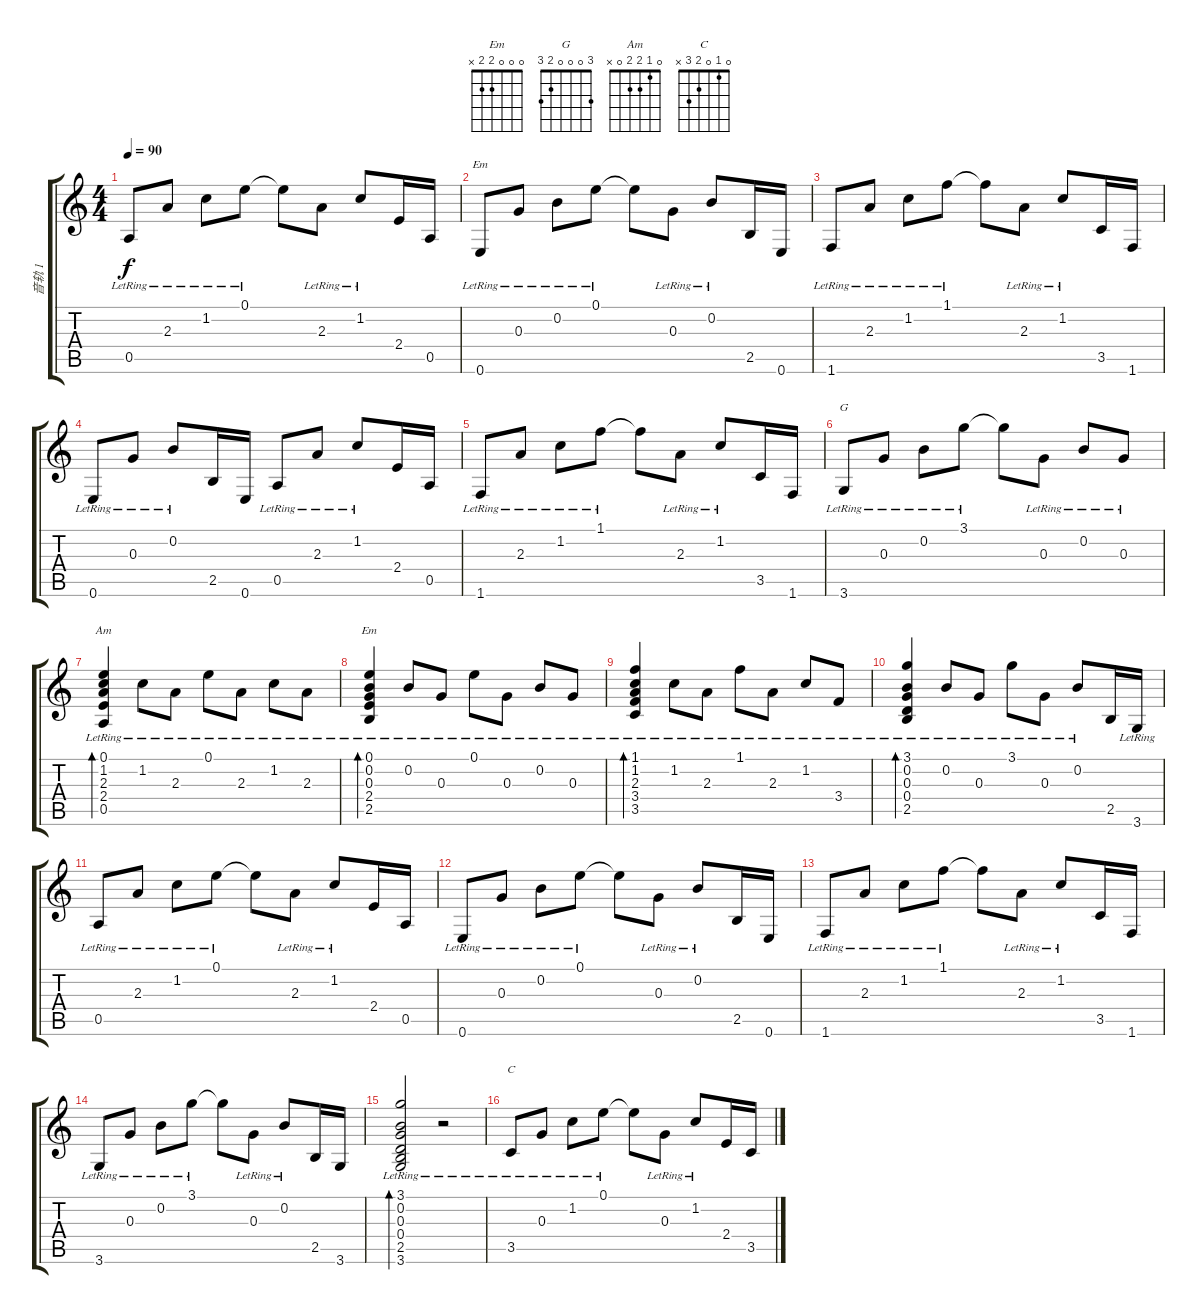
\track ("音轨 1" "音轨 1") {instrument acousticguitarsteel}
\staff {score tabs}
\tuning (E4 B3 G3 D3 A2 E2) {hide}
\chord ("Em" 0 0 0 2 2 0)
\chord ("G" 3 0 0 0 2 3)
\chord ("Am" 0 1 2 2 0 x)
\chord ("Em" 0 0 0 2 2 x)
\chord ("C" 0 1 0 2 3 x)
\ts (4 4)
\tempo 90
\clef g2
\ks c
0.5{lr}.8{dy f} 2.3{lr}.8 1.2{lr}.8 0.1{lr}.8 0.1{t}.8 2.3{lr}.8 1.2{lr}.8 2.4.16 0.5.16 |
0.6{lr}.8{ch "Em"} 0.3{lr}.8 0.2{lr}.8 0.1{lr}.8 0.1{t}.8 0.3{lr}.8 0.2{lr}.8 2.5.16 0.6.16 |
1.6{lr}.8 2.3{lr}.8 1.2{lr}.8 1.1{lr}.8 1.1{t}.8 2.3{lr}.8 1.2{lr}.8 3.5.16 1.6.16 |
0.6{lr}.8 0.3{lr}.8 0.2{lr}.8 2.5.16 0.6.16 0.5{lr}.8 2.3{lr}.8 1.2{lr}.8 2.4.16 0.5.16 |
1.6{lr}.8 2.3{lr}.8 1.2{lr}.8 1.1{lr}.8 1.1{t}.8 2.3{lr}.8 1.2{lr}.8 3.5.16 1.6.16 |
3.6{lr}.8{ch "G"} 0.3{lr}.8 0.2{lr}.8 3.1{lr}.8 3.1{t}.8 0.3{lr}.8 0.2{lr}.8 0.3{lr}.8 |
(0.1{lr} 1.2{lr} 2.3{lr} 2.4{lr} 0.5{lr}).4{bd 480 ch "Am"} 1.2{lr}.8 2.3{lr}.8 0.1{lr}.8 2.3{lr}.8 1.2{lr}.8 2.3{lr}.8 |
(0.1{lr} 0.2{lr} 0.3{lr} 2.4{lr} 2.5{lr}).4{bd 480 ch "Em"} 0.2{lr}.8 0.3{lr}.8 0.1{lr}.8 0.3{lr}.8 0.2{lr}.8 0.3{lr}.8 |
(1.1{lr} 1.2{lr} 2.3{lr} 3.4{lr} 3.5{lr}).4{bd 480} 1.2{lr}.8 2.3{lr}.8 1.1{lr}.8 2.3{lr}.8 1.2{lr}.8 3.4{lr}.8 |
(3.1{lr} 0.2{lr} 0.3{lr} 0.4{lr} 2.5{lr}).4{bd 480} 0.2{lr}.8 0.3{lr}.8 3.1{lr}.8 0.3{lr}.8 0.2{lr}.8 2.5.16 3.6{lr}.16 |
0.5{lr}.8 2.3{lr}.8 1.2{lr}.8 0.1{lr}.8 0.1{t}.8 2.3{lr}.8 1.2{lr}.8 2.4.16 0.5.16 |
0.6{lr}.8 0.3{lr}.8 0.2{lr}.8 0.1{lr}.8 0.1{t}.8 0.3{lr}.8 0.2{lr}.8 2.5.16 0.6.16 |
1.6{lr}.8 2.3{lr}.8 1.2{lr}.8 1.1{lr}.8 1.1{t}.8 2.3{lr}.8 1.2{lr}.8 3.5.16 1.6.16 |
3.6{lr}.8 0.3{lr}.8 0.2{lr}.8 3.1{lr}.8 3.1{t}.8 0.3{lr}.8 0.2{lr}.8 2.5.16 3.6.16 |
(3.1{lr} 0.2{lr} 0.3{lr} 0.4{lr} 2.5{lr} 3.6{lr}).2{bd 480} r.2 |
3.5{lr}.8{ch "C"} 0.3{lr}.8 1.2{lr}.8 0.1{lr}.8 0.1{t}.8 0.3{lr}.8 1.2{lr}.8 2.4.16 3.5.16
